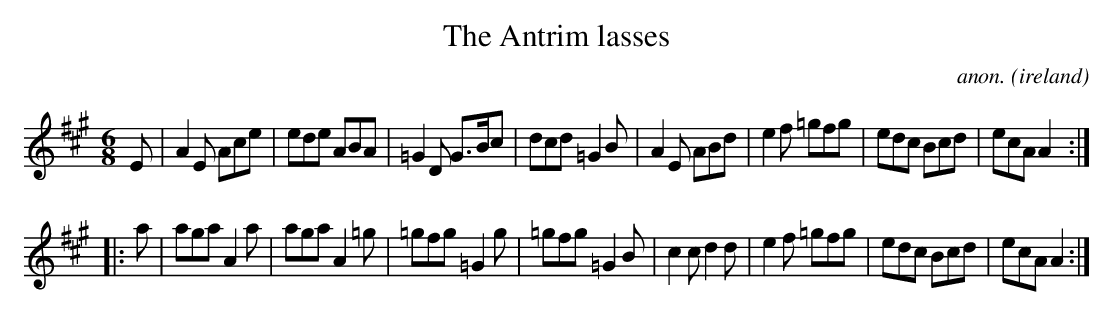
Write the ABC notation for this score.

X:1
T:The Antrim lasses
O:ireland
C:anon.
M:6/8
L:1/8
K:A
E|A2E Ace|ede ABA|=G2D G>Bc|dcd =G2B|A2E ABd|e2f =gfg|edc Bcd|ecA A2:|
|:a|aga A2a|aga A2=g|=gfg =G2g|=gfg =G2B|c2c d2d|e2f =gfg|edc Bcd|ecA A2:|
